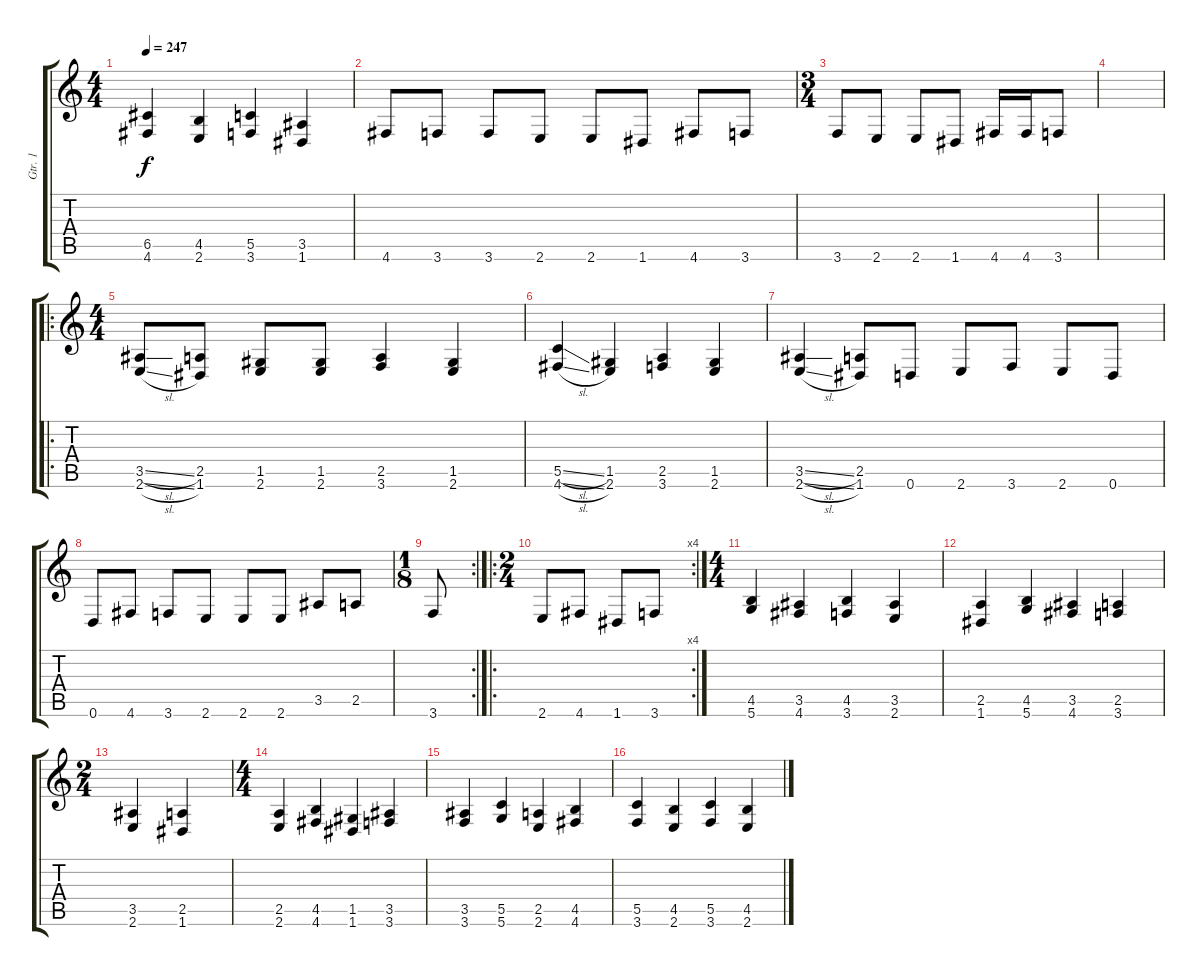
\track ("Gtr. 1" "Gtr. 1") {instrument distortionguitar}
\staff {score tabs}
\tuning (D4 A3 F3 C3 G2 D2) {hide}
\ts (4 4)
\tempo 247
\clef g2
\ks c
(6.5 4.6).4{dy f instrument distortionguitar} (4.5 2.6).4 (5.5 3.6).4 (3.5 1.6).4 |
4.6.8 3.6.8 3.6.8 2.6.8 2.6.8 1.6.8 4.6.8 3.6.8 |
\ts (3 4)
3.6.8 2.6.8 2.6.8 1.6.8 4.6.16 4.6.16 3.6.8 |
|
\ro
\ts (4 4)
(3.5{sl} 2.6{sl}).8 (2.5 1.6).8 (1.5 2.6).8 (1.5 2.6).8 (2.5 3.6).4 (1.5 2.6).4 |
(5.5{sl} 4.6{sl}).4 (1.5 2.6).4 (2.5 3.6).4 (1.5 2.6).4 |
(3.5{sl} 2.6{sl}).4 (2.5 1.6).8 0.6.8 2.6.8 3.6.8 2.6.8 0.6.8 |
0.6.8 4.6.8 3.6.8 2.6.8 2.6.8 2.6.8 3.5.8 2.5.8 |
\rc 2
\ts (1 8)
3.6.8 |
\ro
\rc 4
\ts (2 4)
2.6.8 4.6.8 1.6.8 3.6.8 |
\ts (4 4)
(4.5 5.6).4 (3.5 4.6).4 (4.5 3.6).4 (3.5 2.6).4 |
(2.5 1.6).4 (4.5 5.6).4 (3.5 4.6).4 (2.5 3.6).4 |
\ts (2 4)
(3.5 2.6).4 (2.5 1.6).4 |
\ts (4 4)
(2.5 2.6).4 (4.5 4.6).4 (1.5 1.6).4 (3.5 3.6).4 |
(3.5 3.6).4 (5.5 5.6).4 (2.5 2.6).4 (4.5 4.6).4 |
(5.5 3.6).4 (4.5 2.6).4 (5.5 3.6).4 (4.5 2.6).4
